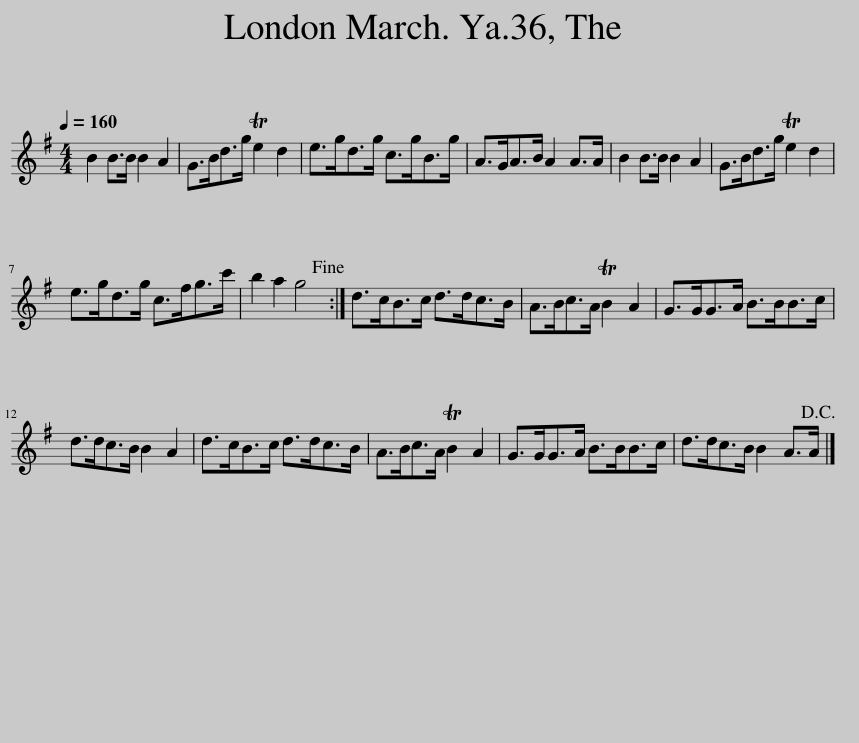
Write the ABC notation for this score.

X:1
L:1/8
Q:1/4=160
M:4/4
I:linebreak $
K:G
V:1 treble
V:1
 B2 B>B B2 A2 | G>Bd>g Te2 d2 | e>gd>g c>gB>g | A>GA>B A2 A>A | B2 B>B B2 A2 | %5
 G>Bd>g Te2 d2 |$ e>gd>g c>fg>c' | b2 a2 g4!fine! :| d>cB>c d>dc>B | A>Bc>A TB2 A2 | %10
 G>GG>A B>BB>c |$ d>dc>B B2 A2 | d>cB>c d>dc>B | A>Bc>A TB2 A2 | G>GG>A B>BB>c | %15
 d>dc>B B2 A>A!D.C.! |] %16
